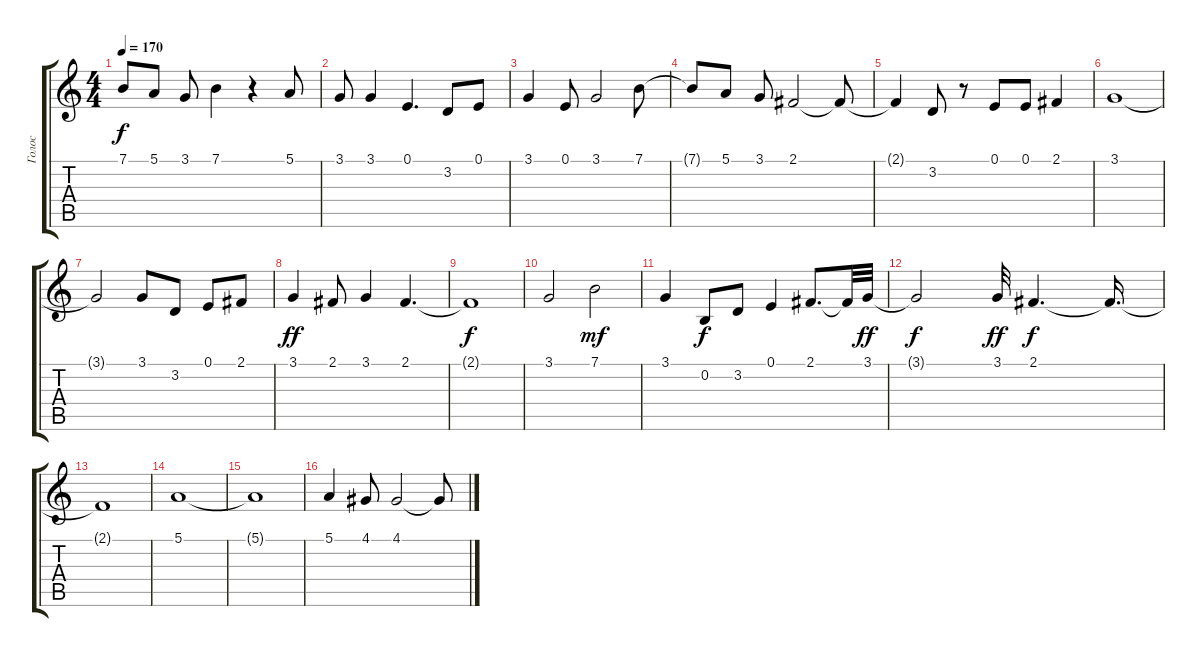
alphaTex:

\track ("Голос" "Голос") {instrument fx1rain}
\staff {score tabs}
\tuning (E4 B3 G3 D3 A2 E2) {hide}
\ts (4 4)
\tempo 170
\clef g2
\ks c
7.1.8{dy f} 5.1.8 3.1.8 7.1.4 r.4 5.1.8 |
3.1.8 3.1.4 0.1.4{d} 3.2.8 0.1.8 |
3.1.4 0.1.8 3.1.2 7.1.8 |
7.1{t}.8 5.1.8 3.1.8 2.1.2 2.1{t}.8 |
2.1{t}.4 3.2.8 r.8 0.1.8 0.1.8 2.1.4 |
3.1.1 |
3.1{t}.2 3.1.8 3.2.8 0.1.8 2.1.8 |
3.1.4{dy ff} 2.1.8 3.1.4 2.1.4{d} |
2.1{t}.1{dy f} |
3.1.2 7.1.2{dy mf} |
3.1.4 0.2.8{dy f} 3.2.8 0.1.4 2.1.8{d} 2.1{t}.32 3.1.32{dy ff} |
3.1{t}.2{dy f} 3.1.32{dy ff} 2.1.4{d dy f} 2.1{t}.16{d} |
2.1{t}.1 |
5.1.1 |
5.1{t}.1 |
5.1.4 4.1.8 4.1.2 4.1{t}.8
